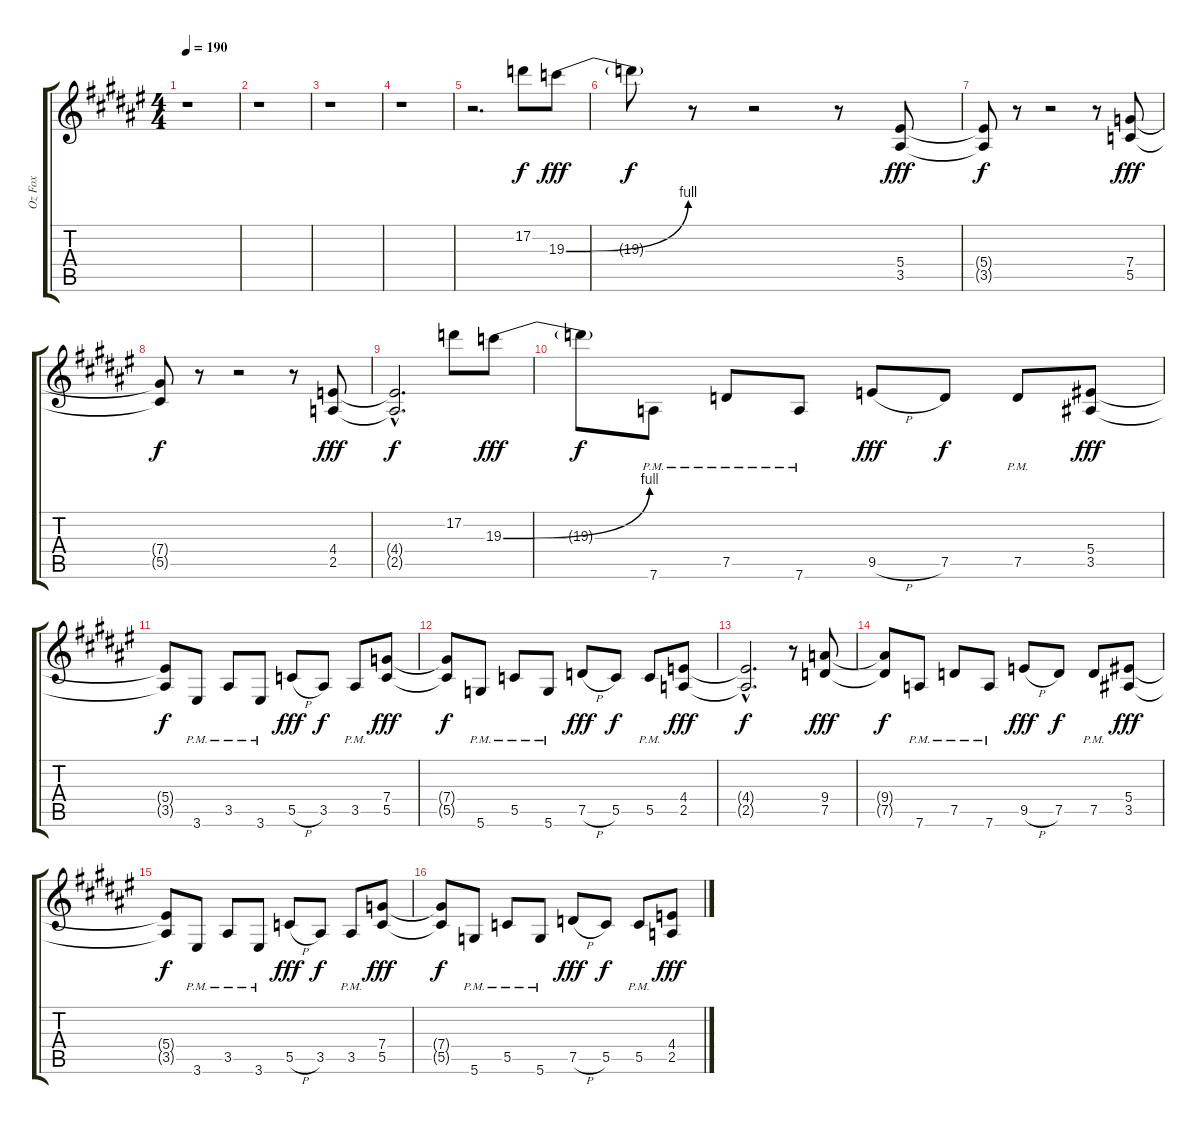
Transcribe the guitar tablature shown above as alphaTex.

\track ("Oz Fox" "Oz Fox") {instrument distortionguitar}
\staff {score tabs}
\tuning (D4 A3 F3 C3 G2 D2) {hide}
\ts (4 4)
\tempo 190
\clef g2
\ks d#minor
r.1{dy f instrument distortionguitar} |
r.1 |
r.1 |
r.1 |
r.2{d} 17.2.8 19.3{be (bend 0 0 60 4)}.8{dy fff} |
19.3{t}.8{dy f} r.8 r.2 r.8 (5.4 3.5).8{dy fff} |
(5.4{t} 3.5{t}).8{dy f} r.8 r.2 r.8 (7.4 5.5).8{dy fff} |
(7.4{t} 5.5{t}).8{dy f} r.8 r.2 r.8 (4.4 2.5).8{dy fff} |
(4.4{hac t} 2.5{hac t}).2{d dy f} 17.2.8 19.3{be (bend 0 0 60 4)}.8{dy fff} |
19.3{t}.8{dy f} 7.6{pm}.8 7.5{pm}.8 7.6{pm}.8 9.5{h}.8{dy fff} 7.5.8{dy f} 7.5{pm}.8 (5.4 3.5).8{dy fff} |
(5.4{t} 3.5{t}).8{dy f} 3.6{pm}.8 3.5{pm}.8 3.6{pm}.8 5.5{h}.8{dy fff} 3.5.8{dy f} 3.5{pm}.8 (7.4 5.5).8{dy fff} |
(7.4{t} 5.5{t}).8{dy f} 5.6{pm}.8 5.5{pm}.8 5.6{pm}.8 7.5{h}.8{dy fff} 5.5.8{dy f} 5.5{pm}.8 (4.4 2.5).8{dy fff} |
(4.4{hac t} 2.5{hac t}).2{d dy f} r.8 (9.4 7.5).8{dy fff} |
(9.4{t} 7.5{t}).8{dy f} 7.6{pm}.8 7.5{pm}.8 7.6{pm}.8 9.5{h}.8{dy fff} 7.5.8{dy f} 7.5{pm}.8 (5.4 3.5).8{dy fff} |
(5.4{t} 3.5{t}).8{dy f} 3.6{pm}.8 3.5{pm}.8 3.6{pm}.8 5.5{h}.8{dy fff} 3.5.8{dy f} 3.5{pm}.8 (7.4 5.5).8{dy fff} |
(7.4{t} 5.5{t}).8{dy f} 5.6{pm}.8 5.5{pm}.8 5.6{pm}.8 7.5{h}.8{dy fff} 5.5.8{dy f} 5.5{pm}.8 (4.4 2.5).8{dy fff}
